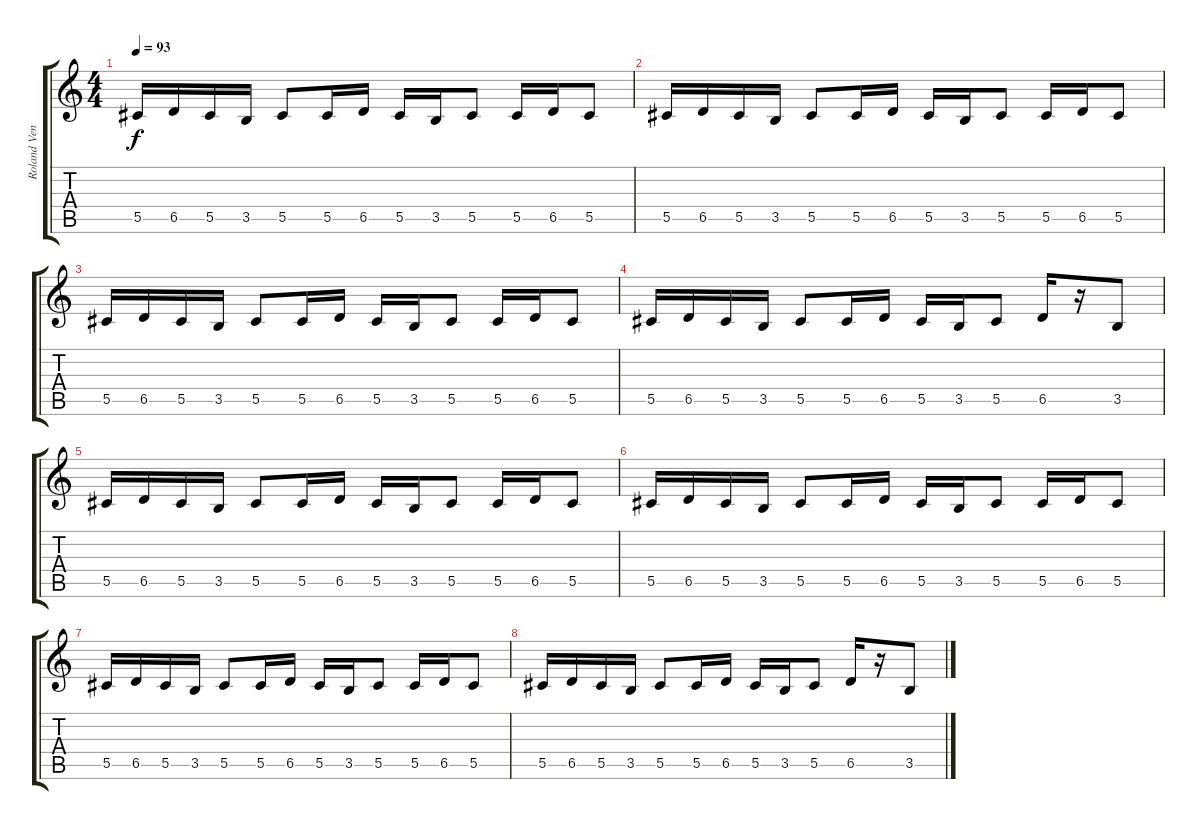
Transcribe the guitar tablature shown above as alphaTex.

\track ("Roland Vencelj" "Roland Ven") {instrument distortionguitar}
\staff {score tabs}
\tuning (Eb4 Bb3 Gb3 Db3 Ab2 Db2) {hide}
\ts (4 4)
\tempo 93
\clef g2
\ks c
5.5.16{dy f} 6.5.16 5.5.16 3.5.16 5.5.8 5.5.16 6.5.16 5.5.16 3.5.16 5.5.8 5.5.16 6.5.16 5.5.8 |
5.5.16 6.5.16 5.5.16 3.5.16 5.5.8 5.5.16 6.5.16 5.5.16 3.5.16 5.5.8 5.5.16 6.5.16 5.5.8 |
5.5.16 6.5.16 5.5.16 3.5.16 5.5.8 5.5.16 6.5.16 5.5.16 3.5.16 5.5.8 5.5.16 6.5.16 5.5.8 |
5.5.16 6.5.16 5.5.16 3.5.16 5.5.8 5.5.16 6.5.16 5.5.16 3.5.16 5.5.8 6.5.16 r.16 3.5.8 |
5.5.16 6.5.16 5.5.16 3.5.16 5.5.8 5.5.16 6.5.16 5.5.16 3.5.16 5.5.8 5.5.16 6.5.16 5.5.8 |
5.5.16 6.5.16 5.5.16 3.5.16 5.5.8 5.5.16 6.5.16 5.5.16 3.5.16 5.5.8 5.5.16 6.5.16 5.5.8 |
5.5.16 6.5.16 5.5.16 3.5.16 5.5.8 5.5.16 6.5.16 5.5.16 3.5.16 5.5.8 5.5.16 6.5.16 5.5.8 |
5.5.16 6.5.16 5.5.16 3.5.16 5.5.8 5.5.16 6.5.16 5.5.16 3.5.16 5.5.8 6.5.16 r.16 3.5.8
